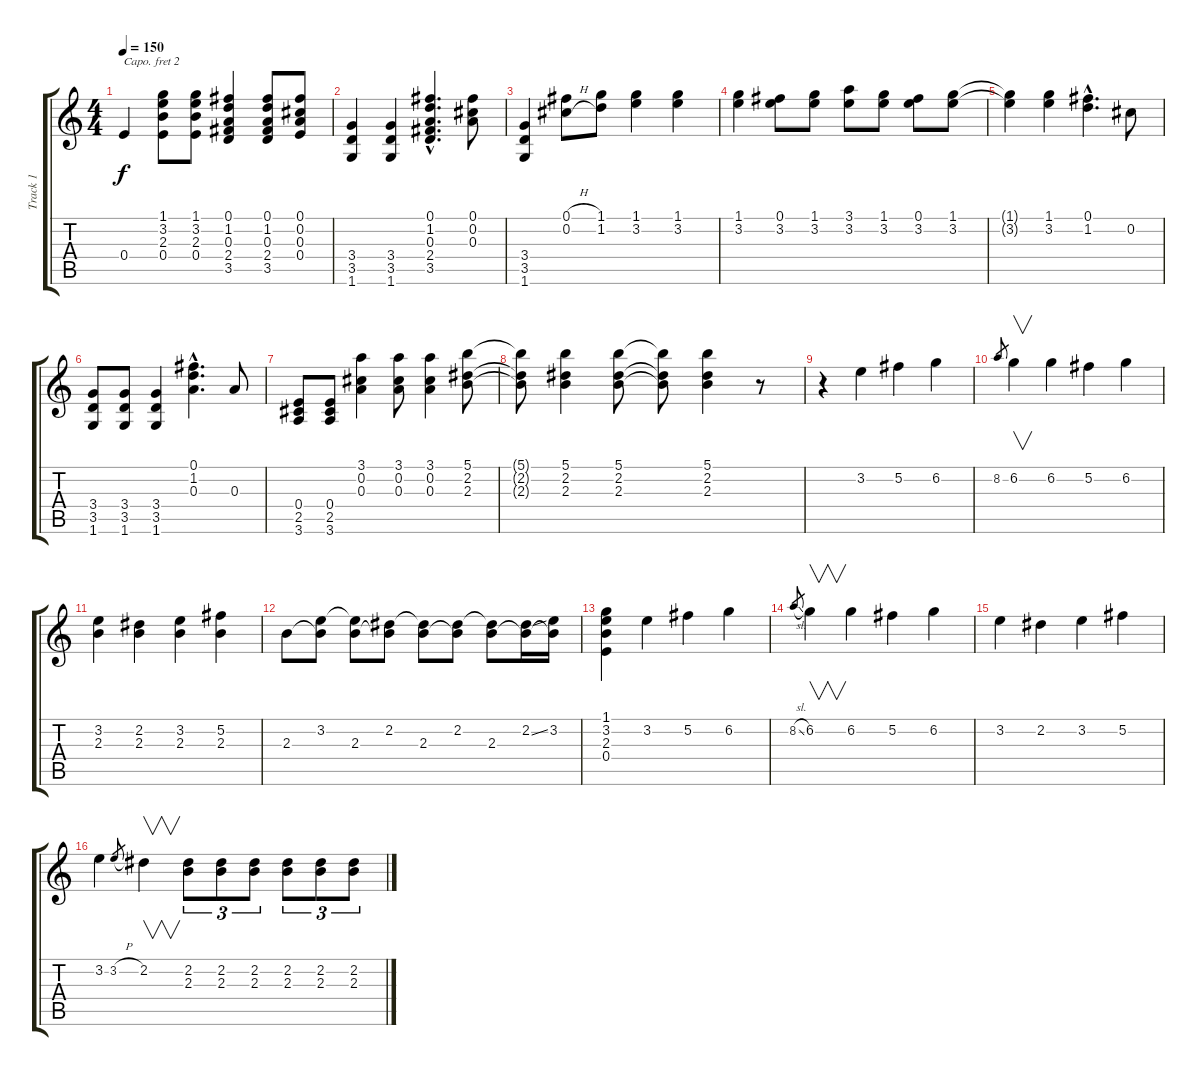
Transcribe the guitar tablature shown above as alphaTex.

\track ("Track 1" "Track 1") {instrument acousticguitarsteel}
\staff {score tabs}
\capo 2
\tuning (E4 B3 G3 D3 A2 E2) {hide}
\ts (4 4)
\tempo 150
\clef g2
\ks c
0.4.4{dy f} (1.1 3.2 2.3 0.4).8 (1.1 3.2 2.3 0.4).8 (0.1 1.2 0.3 2.4 3.5).4 (0.1 1.2 0.3 2.4 3.5).8 (0.1 0.2 0.3 0.4).8 |
(3.4 3.5 1.6).4 (3.4 3.5 1.6).4 (0.1{hac} 1.2{hac} 0.3{hac} 2.4{hac} 3.5{hac}).4{d} (0.1 0.2 0.3).8 |
(3.4 3.5 1.6).4 (0.1{h} 0.2{h}).8 (1.1 1.2).8 (1.1 3.2).4 (1.1 3.2).4 |
(1.1 3.2).4 (0.1 3.2).8 (1.1 3.2).8 (3.1 3.2).8 (1.1 3.2).8 (0.1 3.2).8 (1.1 3.2).8 |
(1.1{t} 3.2{t}).4 (1.1 3.2).4 (0.1{hac} 1.2{hac}).4{d} 0.2.8 |
(3.4 3.5 1.6).8 (3.4 3.5 1.6).8 (3.4 3.5 1.6).4 (0.1{hac} 1.2{hac} 0.3{hac}).4{d} 0.3.8 |
(0.4 2.5 3.6).8 (0.4 2.5 3.6).8 (3.1 0.2 0.3).4 (3.1 0.2 0.3).8 (3.1 0.2 0.3).4 (5.1 2.2 2.3).8 |
(5.1{t} 2.2{t} 2.3{t}).8 (5.1 2.2 2.3).4 (5.1 2.2 2.3).8 (5.1{t} 2.2{t} 2.3{t}).8 (5.1 2.2 2.3).4 r.8 |
r.4 3.2.4 5.2.4 6.2.4 |
8.2.8{gr} 6.2.4{v} 6.2.4 5.2.4 6.2.4 |
(3.2 2.3).4 (2.2 2.3).4 (3.2 2.3).4 (5.2 2.3).4 |
2.3.8 (3.2 2.3{t}).8 (3.2{t} 2.3).8 (2.2 2.3{t}).8 (2.2{t} 2.3).8 (2.2 2.3{t}).8 (2.2{t} 2.3).8 (2.2{ss} 2.3{t}).16 (3.2 2.3{t}).16 |
(1.1 3.2 2.3 0.4).4 3.2.4 5.2.4 6.2.4 |
8.2{sl}.8{gr} 6.2.4{v} 6.2.4 5.2.4 6.2.4 |
3.2.4 2.2.4 3.2.4 5.2.4 |
3.2.4 3.2{h}.8{gr} 2.2.4{v} (2.2 2.3).8{tu (3 2)} (2.2 2.3).8{tu (3 2)} (2.2 2.3).8{tu (3 2)} (2.2 2.3).8{tu (3 2)} (2.2 2.3).8{tu (3 2)} (2.2 2.3).8{tu (3 2)}
